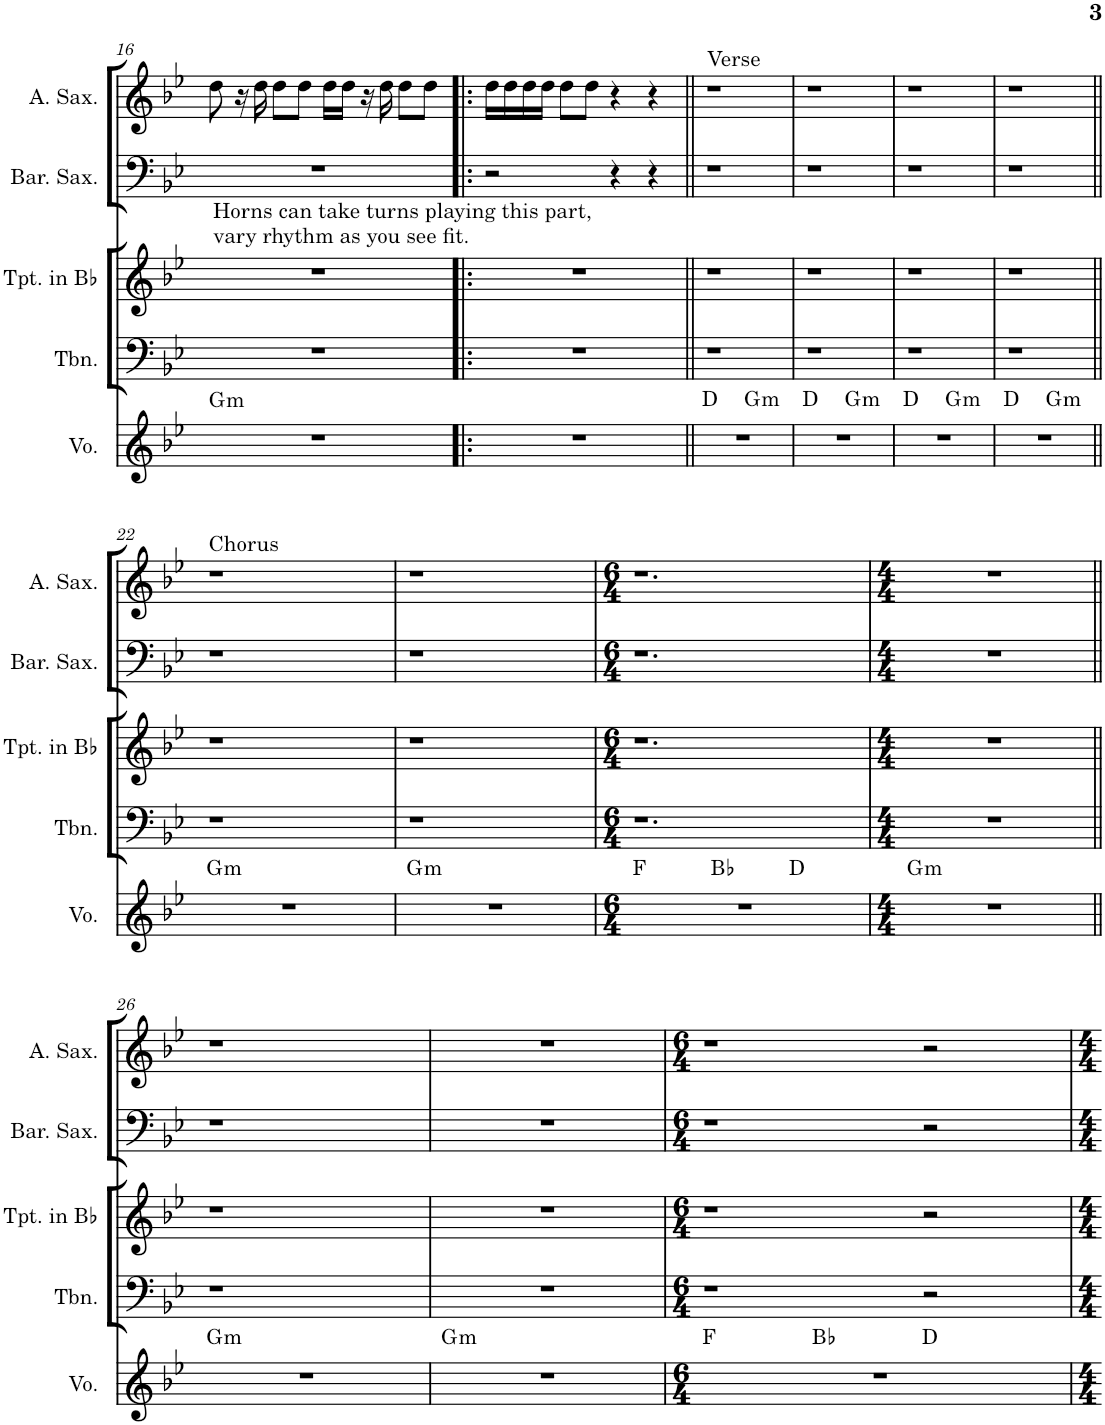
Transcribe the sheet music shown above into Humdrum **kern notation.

**kern	**harte	**kern	**kern	**kern	**kern
*part5	*part5	*part4	*part3	*part2	*part1
*staff5	*	*staff4	*staff3	*staff2	*staff1
*I"Voice	*	*I"Trombone	*I"Trumpet in Bb	*I"Baritone Saxophone	*I"Alto Saxophone
*I'Vo.	*	*I'Tbn.	*I'Tpt. in Bb	*I'Bar. Sax.	*I'A. Sax.
!!LO:PB:g=z
*clefG2	*	*clefF4	*clefG2	*clefF4	*clefG2
*	*	*	*Trd1c2	*Trd12c21	*Trd5c9
*k[b-e-]	*	*k[b-e-]	*k[b-e-]	*k[b-e-]	*k[b-e-]
*M4/4	*	*M4/4	*M4/4	*M4/4	*M4/4
=16	=16	=16	=16	=16	=16
!	!	!	!LO:TX:a:t=Horns can take turns playing this part,	!	!
!	!LO:H:kt=m	!	!LO:TX:a:t=vary rhythm as you see fit.	!	!
1r	G:min	1r	1r	1r	8dd\
.	.	.	.	.	16r
.	.	.	.	.	16dd\
.	.	.	.	.	8dd\L
.	.	.	.	.	8dd\J
.	.	.	.	.	16dd\LL
.	.	.	.	.	16dd\JJ
.	.	.	.	.	16r
.	.	.	.	.	16dd\
.	.	.	.	.	8dd\L
.	.	.	.	.	8dd\J
=17!|:	=17!|:	=17!|:	=17!|:	=17!|:	=17!|:
1r	.	1r	1r	2r	16dd\LL
.	.	.	.	.	16dd\
.	.	.	.	.	16dd\
.	.	.	.	.	16dd\JJ
.	.	.	.	.	8dd\L
.	.	.	.	.	8dd\J
.	.	.	.	4r	4r
.	.	.	.	4r	4r
=18||	=18||	=18||	=18||	=18||	=18||
!	!	!	!	!	!LO:TX:a:t=Verse
*^	*	*	*	*	*
1r	2ryy	D:maj	1r	1r	1r	1r
!	!	!LO:H:kt=m	!	!	!	!
.	2ryy	G:min	.	.	.	.
=19	=19	=19	=19	=19	=19	=19
1r	2ryy	D:maj	1r	1r	1r	1r
!	!	!LO:H:kt=m	!	!	!	!
.	2ryy	G:min	.	.	.	.
=20	=20	=20	=20	=20	=20	=20
1r	2ryy	D:maj	1r	1r	1r	1r
!	!	!LO:H:kt=m	!	!	!	!
.	2ryy	G:min	.	.	.	.
=21	=21	=21	=21	=21	=21	=21
1r	2ryy	D:maj	1r	1r	1r	1r
!	!	!LO:H:kt=m	!	!	!	!
.	2ryy	G:min	.	.	.	.
!!LO:LB:g=z
=22||	=22||	=22||	=22||	=22||	=22||	=22||
!	!	!LO:H:kt=m	!	!	!	!LO:TX:a:t=Chorus
*v	*v	*	*	*	*	*
1r	G:min	1r	1r	1r	1r
=23	=23	=23	=23	=23	=23
!	!LO:H:kt=m	!	!	!	!
1r	G:min	1r	1r	1r	1r
=24	=24	=24	=24	=24	=24
*M6/4	*	*M6/4	*M6/4	*M6/4	*M6/4
*^	*	*	*	*	*
*	*^	*	*	*	*	*
1.r	2ryy	1ryy	F:maj	1.r	1.r	1.r	1.r
.	1ryy	.	Bb:maj	.	.	.	.
.	.	2ryy	D:maj	.	.	.	.
*v	*v	*v	*	*	*	*	*
=25	=25	=25	=25	=25	=25
*M4/4	*	*M4/4	*M4/4	*M4/4	*M4/4
*^	*	*	*	*	*
*	*^	*	*	*	*	*
!	!	!	!LO:H:kt=m	!	!	!	!
*v	*v	*v	*	*	*	*	*
1r	G:min	1r	1r	1r	1r
!!LO:LB:g=z
=26||	=26||	=26||	=26||	=26||	=26||
!	!LO:H:kt=m	!	!	!	!
1r	G:min	1r	1r	1r	1r
=27	=27	=27	=27	=27	=27
!	!LO:H:kt=m	!	!	!	!
1r	G:min	1r	1r	1r	1r
=28	=28	=28	=28	=28	=28
*M6/4	*	*M6/4	*M6/4	*M6/4	*M6/4
*^	*	*	*	*	*
*	*^	*	*	*	*	*
1.r	2ryy	1ryy	F:maj	1r	1r	1r	1r
.	1ryy	.	Bb:maj	.	.	.	.
.	.	2ryy	D:maj	2r	2r	2r	2r
*v	*v	*v	*	*	*	*	*
=	=	=	=	=	=
*-	*-	*-	*-	*-	*-
